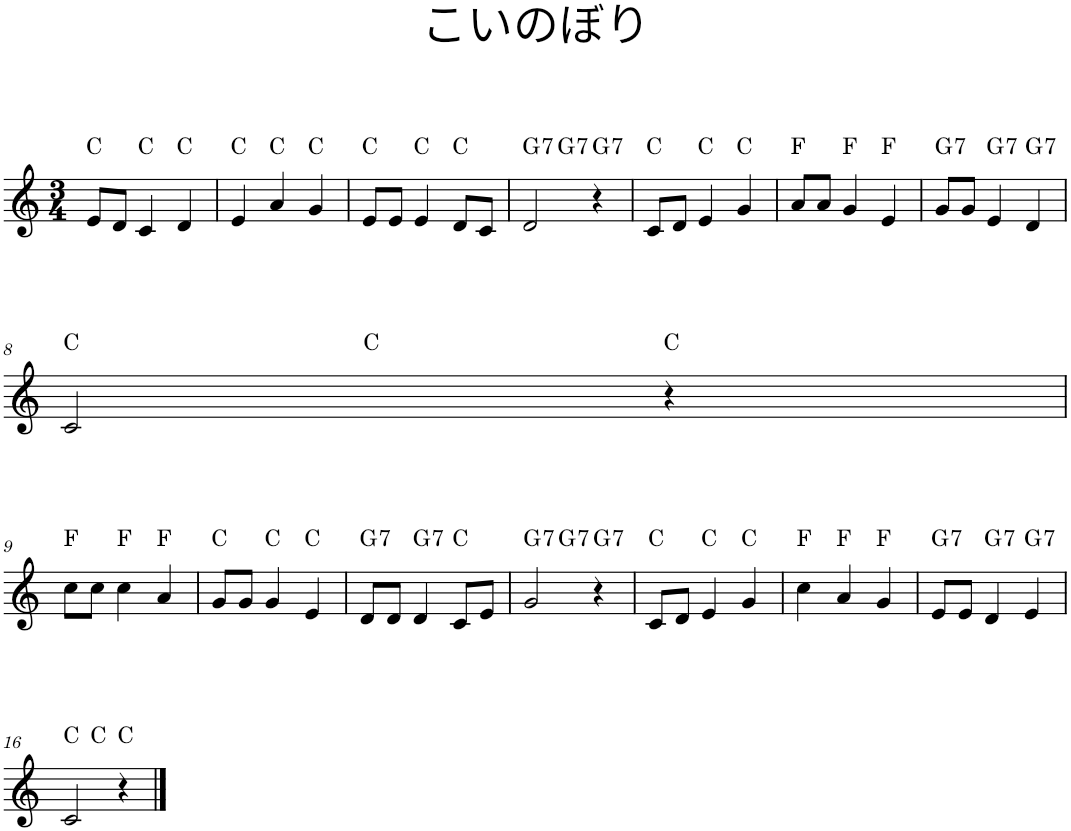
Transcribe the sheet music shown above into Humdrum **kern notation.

**kern	**harte
*part1	*part1
*staff1	*
*I"Piano	*
*I'Pno.	*
*clefG2	*
*k[]	*
*M3/4	*
=1	=1
8e/L	C:maj
8d/J	.
4c/	C:maj
4d/	C:maj
=2	=2
4e/	C:maj
4a/	C:maj
4g/	C:maj
=3	=3
8e/L	C:maj
8e/J	.
4e/	C:maj
8d/L	C:maj
8c/J	.
=4	=4
!	!LO:H:kt=7
*^	*
2d/	4ryy	G:7
!	!	!LO:H:kt=7
.	2ryy	G:7
!	!	!LO:H:kt=7
4r	.	G:7
*v	*v	*
=5	=5
8c/L	C:maj
8d/J	.
4e/	C:maj
4g/	C:maj
=6	=6
8a/L	F:maj
8a/J	.
4g/	F:maj
4e/	F:maj
=7	=7
!	!LO:H:kt=7
8g/L	G:7
8g/J	.
!	!LO:H:kt=7
4e/	G:7
!	!LO:H:kt=7
4d/	G:7
!!LO:LB:g=z
=8	=8
*^	*
2c/	4ryy	C:maj
.	2ryy	C:maj
4r	.	C:maj
*v	*v	*
!!LO:LB:g=z
=9	=9
8cc\L	F:maj
8cc\J	.
4cc\	F:maj
4a/	F:maj
=10	=10
8g/L	C:maj
8g/J	.
4g/	C:maj
4e/	C:maj
=11	=11
!	!LO:H:kt=7
8d/L	G:7
8d/J	.
!	!LO:H:kt=7
4d/	G:7
8c/L	C:maj
8e/J	.
=12	=12
!	!LO:H:kt=7
*^	*
2g/	4ryy	G:7
!	!	!LO:H:kt=7
.	2ryy	G:7
!	!	!LO:H:kt=7
4r	.	G:7
*v	*v	*
=13	=13
8c/L	C:maj
8d/J	.
4e/	C:maj
4g/	C:maj
=14	=14
4cc\	F:maj
4a/	F:maj
4g/	F:maj
=15	=15
!	!LO:H:kt=7
8e/L	G:7
8e/J	.
!	!LO:H:kt=7
4d/	G:7
!	!LO:H:kt=7
4e/	G:7
!!LO:LB:g=z
=16	=16
*^	*
2c/	4ryy	C:maj
.	2ryy	C:maj
4r	.	C:maj
*v	*v	*
==	==
*-	*-
